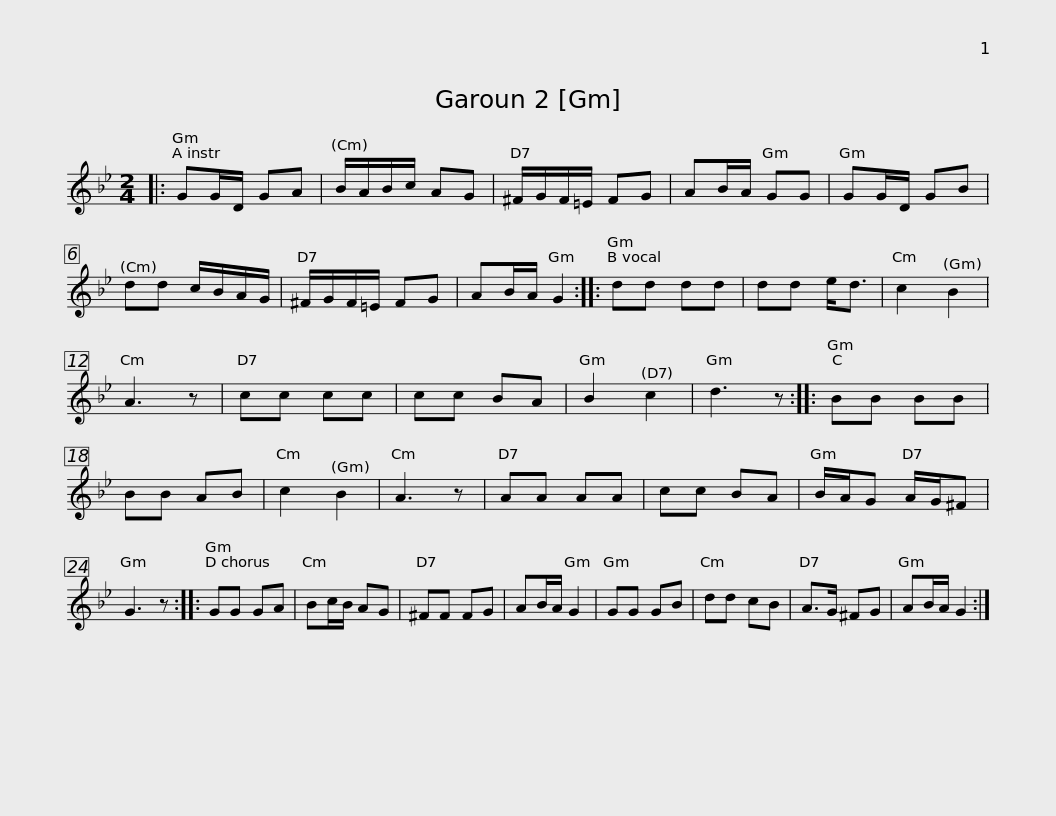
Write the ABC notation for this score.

X:1
L:1/8
M:2/4
I:linebreak $
K:Gmin
V:1 treble
V:1
|: GG/D/ GA | B/A/B/c/ AG | ^F/G/F/=E/ FG | AB/A/ GG | GG/D/ GB | %5
 dd c/B/A/G/ | ^F/G/F/=E/ FG |$ AB/A/ G2 :: dd dd | dd e<d | %10
 c2 B2 | A3 z | cc cc | cc BA | B2 c2 | %15
 d3 z :: BB BB | BB AB | c2 B2 |$ A3 z | %20
 AA AA | cc BA | B/A/G A/G/^F | G3 z :: GG GA | %25
 Bc/B/ AG | ^FF FG | AB/A/ G2 | GG GB |$ dd cB | %30
 A>G ^FG | AB/A/ G2 :| %32
